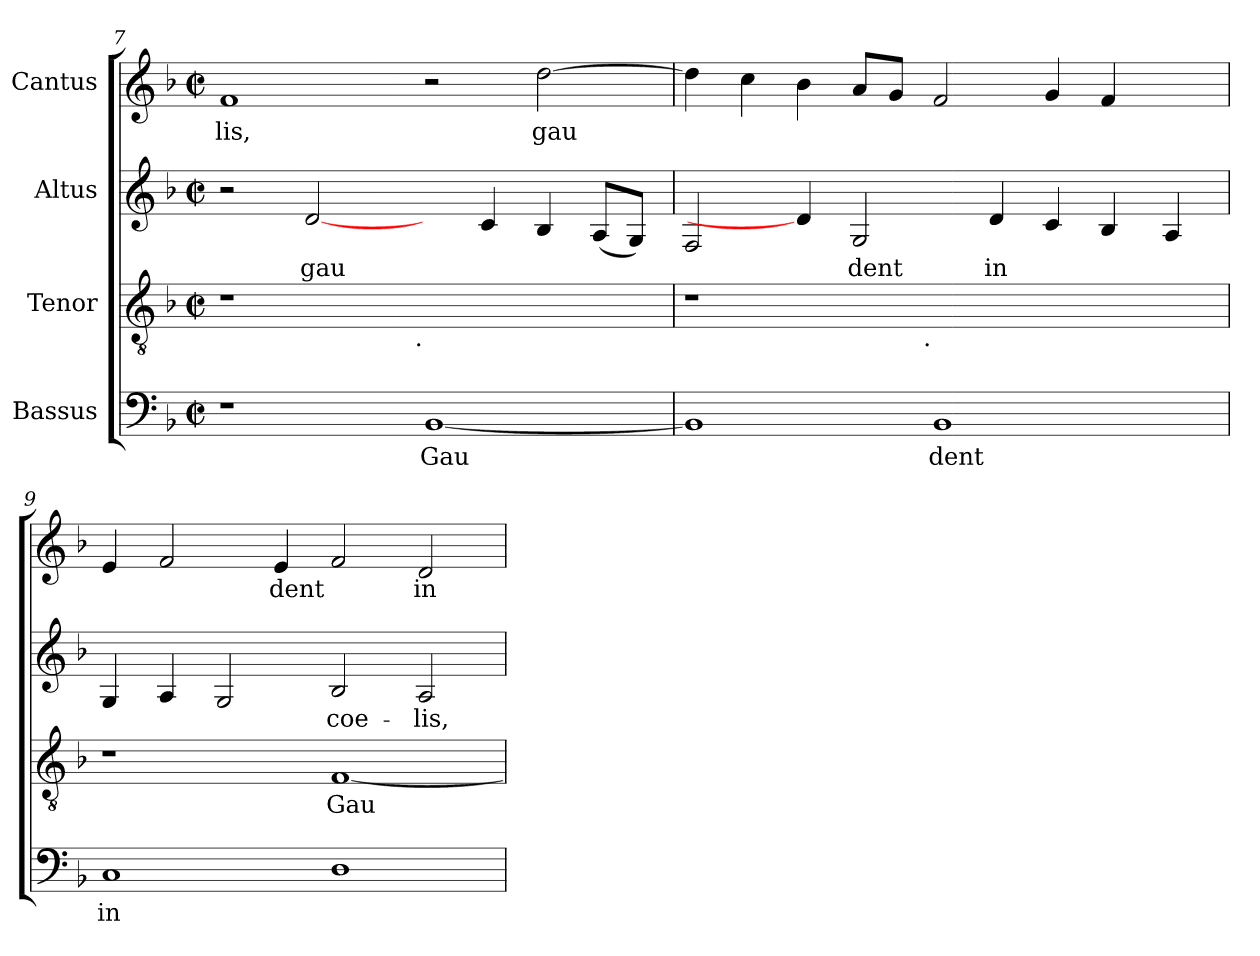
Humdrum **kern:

**kern	**text	**kern	**text	**kern	**text	**kern	**text
*part4	*part4	*part3	*part3	*part2	*part2	*part1	*part1
*staff4	*staff4	*staff3	*staff3	*staff2	*staff2	*staff1	*staff1
*I"Bassus	*	*I"Tenor	*	*I"Altus	*	*I"Cantus	*
*clefF4	*	*clefGv2	*	*clefG2	*	*clefG2	*
*k[b-]	*	*k[b-]	*	*k[b-]	*	*k[b-]	*
*F:	*	*F:	*	*F:	*	*F:	*
*M2/2	*	*M2/2	*	*M2/2	*	*M2/2	*
*met(c|)	*	*met(c|)	*	*met(c|)	*	*met(c|)	*
=7	=7	=7	=7	=7	=7	=7	=7
!	!	!	!	!	!	!	!LO:LY:b:cj
*	*	*^	*	*	*	*	*
1r	.	1r	2ryy	.	2r	.	1f	lis,
!	!	!	!	!	!	!LO:LY:b:cj	!	!
.	.	.	4ryy	.	[2d/	gau-	.	.
.	.	.	8...ryy	.	.	.	.	.
!	!	!	!LO:TX:b:t=.	!	!	!	!	!
.	.	.	1ryy	.	.	.	.	.
!	!LO:LY:b	!	!	!	!	!	!	!
[<1BB-	Gau-	1ryy	.	.	4ryy	.	2r	.
!	!	!	!	!	!	!LO:LY:b:cj	!	!
.	.	.	.	.	4c/	--	.	.
!	!	!	!	!	!	!LO:LY:b:cj	!	!LO:LY:b:cj
.	.	.	.	.	4B-/	--	[>2dd\	gau
!	!	!	!	!	!	!LO:LY:b:cj	!	!
.	.	.	.	.	(<8A/L	--	.	.
!	!	!	!	!	!	!LO:LY:b:cj	!	!
.	.	.	.	.	8G/J)	--	.	.
.	.	.	64ryy	.	.	.	.	.
=8	=8	=8	=8	=8	=8	=8	=8	=8
!	!LO:LY:b	!	!	!	!	!LO:LY:b:cj	!	!LO:LY:b:cj
1BB-]	--	1r	2ryy	.	2F/	--	4dd\]	.
!	!	!	!	!	!	!	!	!LO:LY:b:cj
.	.	.	.	.	.	.	4cc\	.
!	!	!	!	!	!	!	!	!LO:LY:b:cj
.	.	.	4ryy	.	4d/]	.	4b-\	.
!	!	!	!	!	!	!LO:LY:b:cj	!	!LO:LY:b:cj
.	.	.	8...ryy	.	2G/	-dent	8a/L	.
!	!	!	!	!	!	!	!	!LO:LY:b:cj
.	.	.	.	.	.	.	8g/J	.
!	!	!	!LO:TX:b:t=.	!	!	!	!	!
.	.	.	1ryy	.	.	.	.	.
!	!LO:LY:b	!	!	!	!	!	!	!LO:LY:b:cj
1BB-	-dent	1ryy	.	.	.	.	2f/	.
!	!	!	!	!	!	!LO:LY:b:cj	!	!
.	.	.	.	.	4d/	in	.	.
!	!	!	!	!	!	!LO:LY:b:cj	!	!LO:LY:b:cj
.	.	.	.	.	4c/	.	4g/	.
!	!	!	!	!	!	!LO:LY:b:cj	!	!LO:LY:b:cj
.	.	.	.	.	4B-/	.	4f/	.
.	.	.	4ryy	.	.	.	.	.
!	!	!	!	!	!	!LO:LY:b:cj	!	!
4ryy	.	4ryy	.	.	4A/	.	4ryy	.
.	.	.	64ryy	.	.	.	.	.
=9	=9	=9	=9	=9	=9	=9	=9	=9
!	!LO:LY:b	!	!	!	!	!LO:LY:b:cj	!	!LO:LY:b:cj
*	*	*v	*v	*	*	*	*	*
1C	in	1r	.	4G/	.	4e/	.
!	!	!	!	!	!LO:LY:b:cj	!	!LO:LY:b:cj
.	.	.	.	4A/	.	2f/	.
!	!	!	!	!	!LO:LY:b:cj	!	!
.	.	.	.	2G/	.	.	.
!	!	!	!	!	!	!	!LO:LY:b:cj
.	.	.	.	.	.	4e/	dent
!	!LO:LY:b	!	!LO:LY:b	!	!LO:LY:b:cj	!	!LO:LY:b:cj
1D	.	[<1F	Gau-	2B-/	coe-	2f/	.
!	!	!	!	!	!LO:LY:b:cj	!	!LO:LY:b:cj
.	.	.	.	2A/	-lis,	2d/	in
=	=	=	=	=	=	=	=
*-	*-	*-	*-	*-	*-	*-	*-
